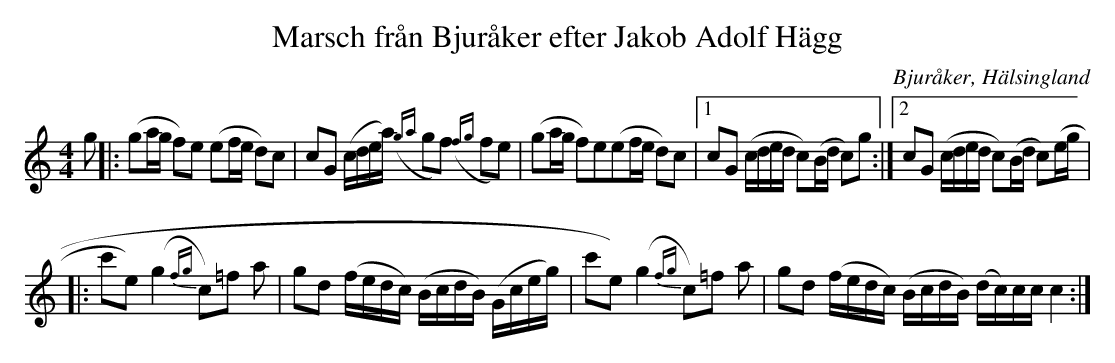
X:1
T: Marsch från Bjuråker efter Jakob Adolf Hägg
O: Bjuråker, Hälsingland
M: 4/4
L: 1/16
K: C
g2|:(g2ag f2)e2 (e2fe d2)c2|c2G2 (cdea) ({ga}g2f2) ({fg}f2e2)|(g2ag f2)e2(e2fe d2)c2|1 c2G2 (cded c2)(Bd c2)g2:|2 c2G2 (cded c2)(Bd c2)(eg|
|:c'2e2) (tg4 {fg}c2)=f2 ta2|g2d2 (fedc) (BcdB) (Gceg)|c'2e2) (tg4 {fg}c2)=f2 ta2|g2d2 (fedc) (BcdB) (dc)cc c4:|
|||:|
